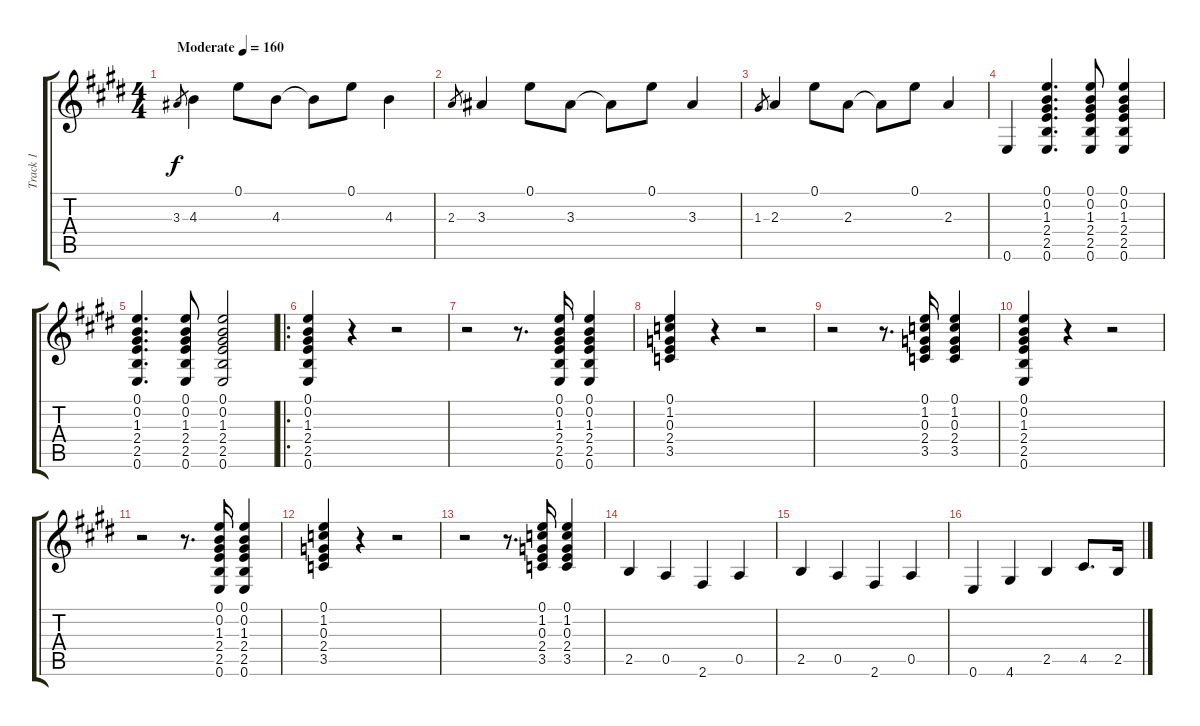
\track ("Track 1" "Track 1") {instrument electricguitarclean}
\staff {score tabs}
\tuning (E4 B3 G3 D3 A2 E2) {hide}
\ts (4 4)
\tempo (160 "Moderate")
\clef g2
\ks e
3.3.8{gr dy f instrument electricguitarclean} 4.3.4 0.1.8 4.3.8 4.3{t}.8 0.1.8 4.3.4 |
2.3.8{gr} 3.3.4 0.1.8 3.3.8 3.3{t}.8 0.1.8 3.3.4 |
1.3.8{gr} 2.3.4 0.1.8 2.3.8 2.3{t}.8 0.1.8 2.3.4 |
0.6.4 (0.1 0.2 1.3 2.4 2.5 0.6).4{d} (0.1 0.2 1.3 2.4 2.5 0.6).8 (0.1 0.2 1.3 2.4 2.5 0.6).4 |
(0.1 0.2 1.3 2.4 2.5 0.6).4{d} (0.1 0.2 1.3 2.4 2.5 0.6).8 (0.1 0.2 1.3 2.4 2.5 0.6).2 |
\ro
(0.1 0.2 1.3 2.4 2.5 0.6).4 r.4 r.2 |
r.2 r.8{d} (0.1 0.2 1.3 2.4 2.5 0.6).16 (0.1 0.2 1.3 2.4 2.5 0.6).4 |
(0.1 1.2 0.3 2.4 3.5).4 r.4 r.2 |
r.2 r.8{d} (0.1 1.2 0.3 2.4 3.5).16 (0.1 1.2 0.3 2.4 3.5).4 |
(0.1 0.2 1.3 2.4 2.5 0.6).4 r.4 r.2 |
r.2 r.8{d} (0.1 0.2 1.3 2.4 2.5 0.6).16 (0.1 0.2 1.3 2.4 2.5 0.6).4 |
(0.1 1.2 0.3 2.4 3.5).4 r.4 r.2 |
r.2 r.8{d} (0.1 1.2 0.3 2.4 3.5).16 (0.1 1.2 0.3 2.4 3.5).4 |
2.5.4 0.5.4 2.6.4 0.5.4 |
2.5.4 0.5.4 2.6.4 0.5.4 |
0.6.4 4.6.4 2.5.4 4.5.8{d} 2.5.16
